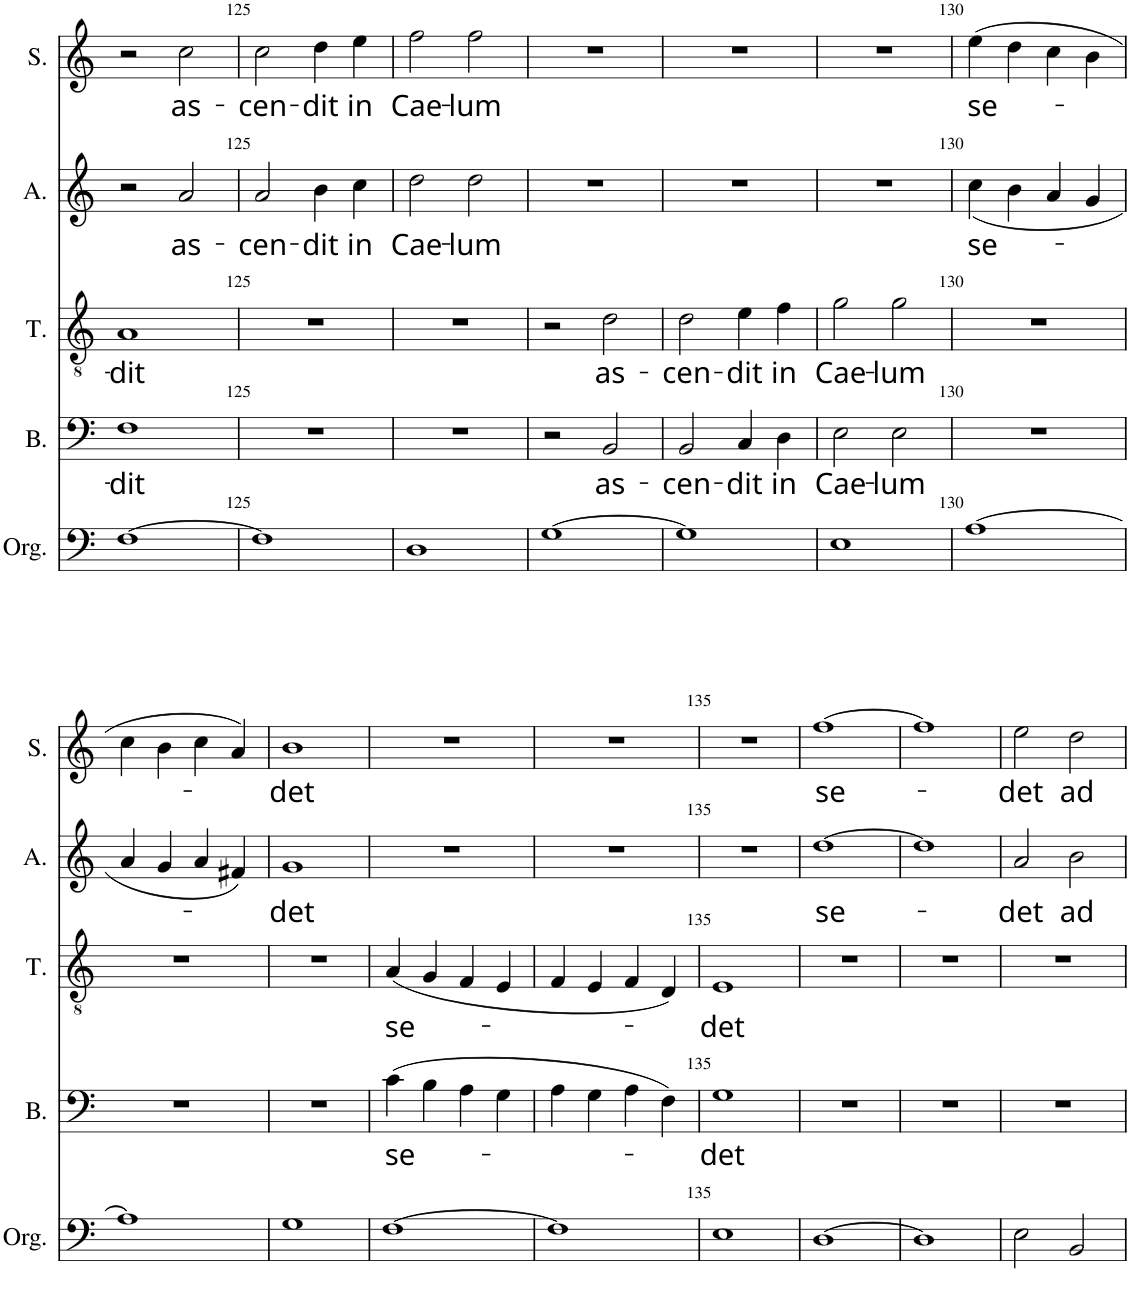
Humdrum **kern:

**kern	**kern	**text	**kern	**text	**kern	**text	**kern	**text
*part5	*part4	*part4	*part3	*part3	*part2	*part2	*part1	*part1
*staff5	*staff4	*staff4	*staff3	*staff3	*staff2	*staff2	*staff1	*staff1
*I"Orgue	*I"Basse	*	*I"Ténor	*	*I"Alto	*	*I"Soprano	*
*I'Org.	*I'B.	*	*I'T.	*	*I'A.	*	*I'S.	*
!!LO:PB:g=z
*clefF4	*clefF4	*	*clefGv2	*	*clefG2	*	*clefG2	*
*k[]	*k[]	*	*k[]	*	*k[]	*	*k[]	*
*M2/2	*M2/2	*	*M2/2	*	*M2/2	*	*M2/2	*
*met(c|)	*met(c|)	*	*met(c|)	*	*met(c|)	*	*met(c|)	*
=124	=124	=124	=124	=124	=124	=124	=124	=124
!	!	!LO:LY:b	!	!LO:LY:b	!	!	!	!
[1F	1F	-dit	1A	-dit	2r	.	2r	.
!	!	!	!	!	!	!LO:LY:b	!	!LO:LY:b
.	.	.	.	.	2a/	as-	2cc\	as-
=125	=125	=125	=125	=125	=125	=125	=125	=125
!	!	!	!	!	!	!LO:LY:b	!	!LO:LY:b
1F]	1r	.	1r	.	2a/	-cen-	2cc\	-cen-
!	!	!	!	!	!	!LO:LY:b	!	!LO:LY:b
.	.	.	.	.	4b\	-dit	4dd\	-dit
!	!	!	!	!	!	!LO:LY:b	!	!LO:LY:b
.	.	.	.	.	4cc\	in	4ee\	in
=126	=126	=126	=126	=126	=126	=126	=126	=126
!	!	!	!	!	!	!LO:LY:b	!	!LO:LY:b
1D	1r	.	1r	.	2dd\	Cae-	2ff\	Cae-
!	!	!	!	!	!	!LO:LY:b	!	!LO:LY:b
.	.	.	.	.	2dd\	-lum	2ff\	-lum
=127	=127	=127	=127	=127	=127	=127	=127	=127
[1G	2r	.	2r	.	1r	.	1r	.
!	!	!LO:LY:b	!	!LO:LY:b	!	!	!	!
.	2BB/	as-	2d\	as-	.	.	.	.
=128	=128	=128	=128	=128	=128	=128	=128	=128
!	!	!LO:LY:b	!	!LO:LY:b	!	!	!	!
1G]	2BB/	-cen-	2d\	-cen-	1r	.	1r	.
!	!	!LO:LY:b	!	!LO:LY:b	!	!	!	!
.	4C/	-dit	4e\	-dit	.	.	.	.
!	!	!LO:LY:b	!	!LO:LY:b	!	!	!	!
.	4D\	in	4f\	in	.	.	.	.
=129	=129	=129	=129	=129	=129	=129	=129	=129
!	!	!LO:LY:b	!	!LO:LY:b	!	!	!	!
1E	2E\	Cae-	2g\	Cae-	1r	.	1r	.
!	!	!LO:LY:b	!	!LO:LY:b	!	!	!	!
.	2E\	-lum	2g\	-lum	.	.	.	.
=130	=130	=130	=130	=130	=130	=130	=130	=130
!	!	!	!	!	!	!LO:LY:b	!	!LO:LY:b
[1A	1r	.	1r	.	(<4cc\	se-	(4ee\	se-
.	.	.	.	.	4b\	.	4dd\	.
.	.	.	.	.	4a/	.	4cc\	.
.	.	.	.	.	4g/	.	4b\	.
!!LO:LB:g=z
=131	=131	=131	=131	=131	=131	=131	=131	=131
1A]	1r	.	1r	.	4a/	.	4cc\	.
.	.	.	.	.	4g/	.	4b\	.
.	.	.	.	.	4a/	.	4cc\	.
.	.	.	.	.	4f#X/)	.	4a/)	.
=132	=132	=132	=132	=132	=132	=132	=132	=132
!	!	!	!	!	!	!LO:LY:b	!	!LO:LY:b
1G	1r	.	1r	.	1g	-det	1b	-det
=133	=133	=133	=133	=133	=133	=133	=133	=133
!	!	!LO:LY:b	!	!LO:LY:b	!	!	!	!
[1F	(4c\	se-	(4A/	se-	1r	.	1r	.
.	4B\	.	4G/	.	.	.	.	.
.	4A\	.	4F/	.	.	.	.	.
.	4G\	.	4E/	.	.	.	.	.
=134	=134	=134	=134	=134	=134	=134	=134	=134
1F]	4A\	.	4F/	.	1r	.	1r	.
.	4G\	.	4E/	.	.	.	.	.
.	4A\	.	4F/	.	.	.	.	.
.	4F\)	.	4D/)	.	.	.	.	.
=135	=135	=135	=135	=135	=135	=135	=135	=135
!	!	!LO:LY:b	!	!LO:LY:b	!	!	!	!
1E	1G	-det	1E	-det	1r	.	1r	.
=136	=136	=136	=136	=136	=136	=136	=136	=136
!	!	!	!	!	!	!LO:LY:b	!	!LO:LY:b
[1D	1r	.	1r	.	[1dd	se-	[1ff	se-
=137	=137	=137	=137	=137	=137	=137	=137	=137
1D]	1r	.	1r	.	1dd]	.	1ff]	.
=138	=138	=138	=138	=138	=138	=138	=138	=138
!	!	!	!	!	!	!LO:LY:b	!	!LO:LY:b
2E\	1r	.	1r	.	2a/	-det	2ee\	-det
!	!	!	!	!	!	!LO:LY:b	!	!LO:LY:b
2BB/	.	.	.	.	2b\	ad	2dd\	ad
=	=	=	=	=	=	=	=	=
*-	*-	*-	*-	*-	*-	*-	*-	*-
